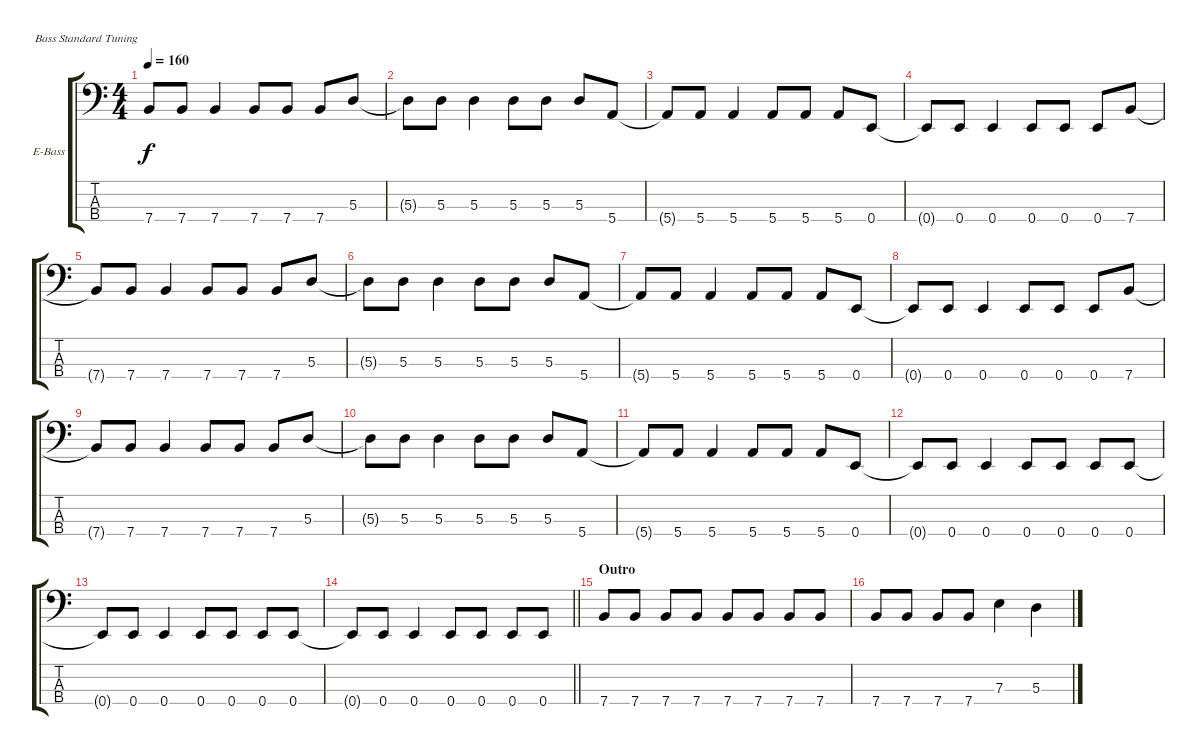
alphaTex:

\bracketExtendMode groupsimilarinstruments
\firstSystemTrackNameOrientation horizontal
\otherSystemsTrackNameOrientation horizontal
\track ("Bass" "E-Bass") {instrument electricbasspick}
\staff {score tabs}
\tuning (G2 D2 A1 E1)
\ts (4 4)
\tempo 160
\clef f4
\ks c
7.4{t}.8{dy f} 7.4.8 7.4.4 7.4.8 7.4.8 7.4.8 5.3.8 |
5.3{t}.8 5.3.8 5.3.4 5.3.8 5.3.8 5.3.8 5.4.8 |
5.4{t}.8 5.4.8 5.4.4 5.4.8 5.4.8 5.4.8 0.4.8 |
0.4{t}.8 0.4.8 0.4.4 0.4.8 0.4.8 0.4.8 7.4.8 |
7.4{t}.8 7.4.8 7.4.4 7.4.8 7.4.8 7.4.8 5.3.8 |
5.3{t}.8 5.3.8 5.3.4 5.3.8 5.3.8 5.3.8 5.4.8 |
5.4{t}.8 5.4.8 5.4.4 5.4.8 5.4.8 5.4.8 0.4.8 |
0.4{t}.8 0.4.8 0.4.4 0.4.8 0.4.8 0.4.8 7.4.8 |
7.4{t}.8 7.4.8 7.4.4 7.4.8 7.4.8 7.4.8 5.3.8 |
5.3{t}.8 5.3.8 5.3.4 5.3.8 5.3.8 5.3.8 5.4.8 |
5.4{t}.8 5.4.8 5.4.4 5.4.8 5.4.8 5.4.8 0.4.8 |
0.4{t}.8 0.4.8 0.4.4 0.4.8 0.4.8 0.4.8 0.4.8 |
0.4{t}.8 0.4.8 0.4.4 0.4.8 0.4.8 0.4.8 0.4.8 |
\barLineRight lightlight
0.4{t}.8 0.4.8 0.4.4 0.4.8 0.4.8 0.4.8 0.4.8 |
\section ("" "Outro")
7.4.8 7.4.8 7.4.8 7.4.8 7.4.8 7.4.8 7.4.8 7.4.8 |
7.4.8 7.4.8 7.4.8 7.4.8 7.3.4 5.3.4
